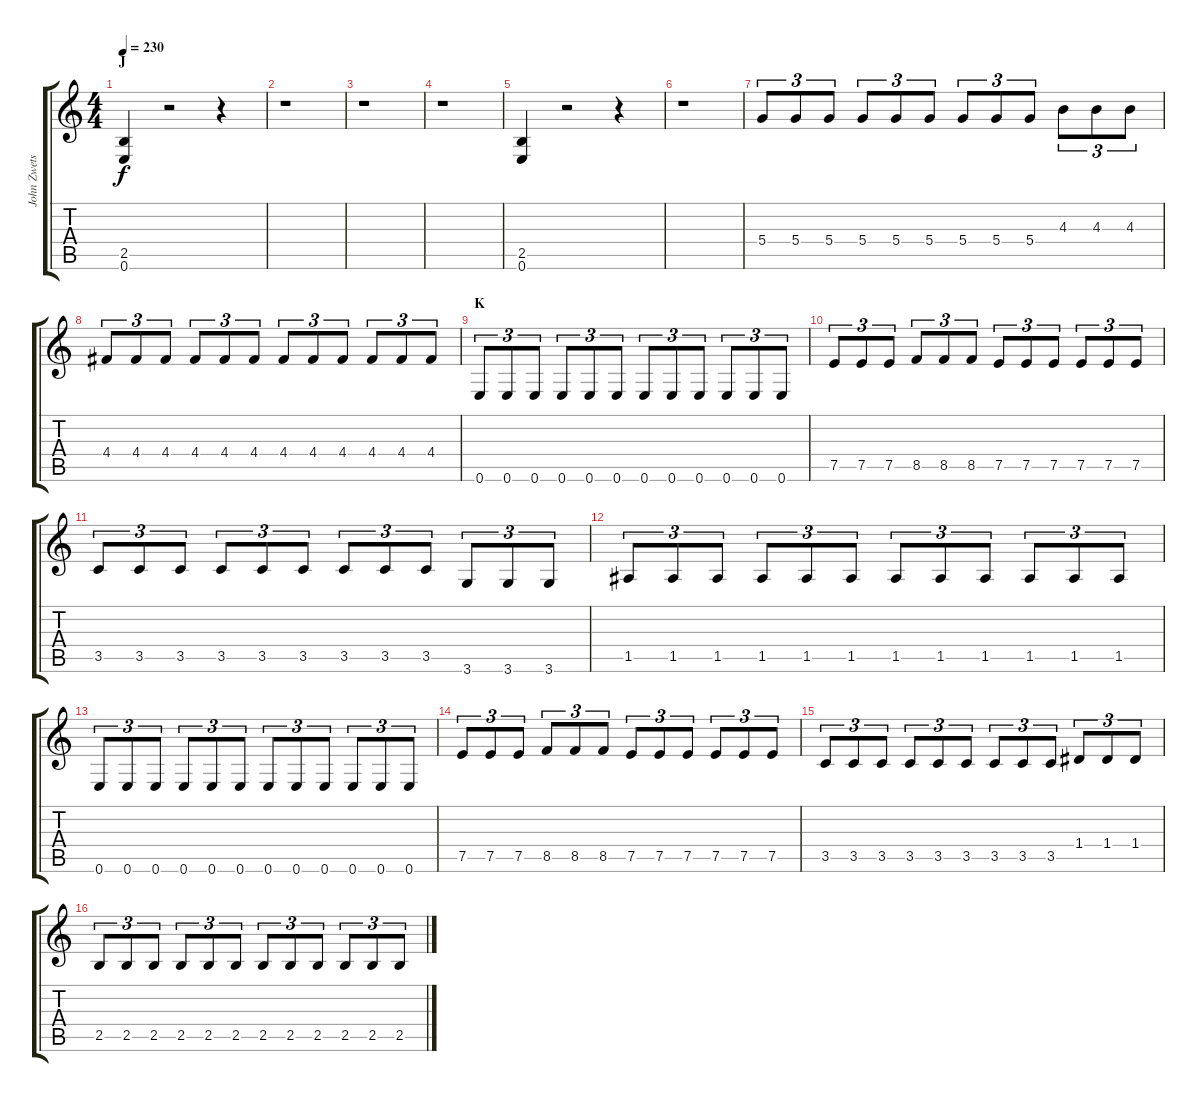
\track ("John Zwetsloot" "John Zwets") {instrument distortionguitar}
\staff {score tabs}
\tuning (E4 B3 G3 D3 A2 E2) {hide}
\ts (4 4)
\section ("" "J")
\tempo 230
\clef g2
\ks c
(2.5 0.6).4{dy f} r.2 r.4 |
r.1 |
r.1 |
r.1 |
(2.5 0.6).4 r.2 r.4 |
r.1 |
5.4.8{tu (3 2)} 5.4.8{tu (3 2)} 5.4.8{tu (3 2)} 5.4.8{tu (3 2)} 5.4.8{tu (3 2)} 5.4.8{tu (3 2)} 5.4.8{tu (3 2)} 5.4.8{tu (3 2)} 5.4.8{tu (3 2)} 4.3.8{tu (3 2)} 4.3.8{tu (3 2)} 4.3.8{tu (3 2)} |
4.4.8{tu (3 2)} 4.4.8{tu (3 2)} 4.4.8{tu (3 2)} 4.4.8{tu (3 2)} 4.4.8{tu (3 2)} 4.4.8{tu (3 2)} 4.4.8{tu (3 2)} 4.4.8{tu (3 2)} 4.4.8{tu (3 2)} 4.4.8{tu (3 2)} 4.4.8{tu (3 2)} 4.4.8{tu (3 2)} |
\section ("" "K")
0.6.8{tu (3 2)} 0.6.8{tu (3 2)} 0.6.8{tu (3 2)} 0.6.8{tu (3 2)} 0.6.8{tu (3 2)} 0.6.8{tu (3 2)} 0.6.8{tu (3 2)} 0.6.8{tu (3 2)} 0.6.8{tu (3 2)} 0.6.8{tu (3 2)} 0.6.8{tu (3 2)} 0.6.8{tu (3 2)} |
7.5.8{tu (3 2)} 7.5.8{tu (3 2)} 7.5.8{tu (3 2)} 8.5.8{tu (3 2)} 8.5.8{tu (3 2)} 8.5.8{tu (3 2)} 7.5.8{tu (3 2)} 7.5.8{tu (3 2)} 7.5.8{tu (3 2)} 7.5.8{tu (3 2)} 7.5.8{tu (3 2)} 7.5.8{tu (3 2)} |
3.5.8{tu (3 2)} 3.5.8{tu (3 2)} 3.5.8{tu (3 2)} 3.5.8{tu (3 2)} 3.5.8{tu (3 2)} 3.5.8{tu (3 2)} 3.5.8{tu (3 2)} 3.5.8{tu (3 2)} 3.5.8{tu (3 2)} 3.6.8{tu (3 2)} 3.6.8{tu (3 2)} 3.6.8{tu (3 2)} |
1.5.8{tu (3 2)} 1.5.8{tu (3 2)} 1.5.8{tu (3 2)} 1.5.8{tu (3 2)} 1.5.8{tu (3 2)} 1.5.8{tu (3 2)} 1.5.8{tu (3 2)} 1.5.8{tu (3 2)} 1.5.8{tu (3 2)} 1.5.8{tu (3 2)} 1.5.8{tu (3 2)} 1.5.8{tu (3 2)} |
0.6.8{tu (3 2)} 0.6.8{tu (3 2)} 0.6.8{tu (3 2)} 0.6.8{tu (3 2)} 0.6.8{tu (3 2)} 0.6.8{tu (3 2)} 0.6.8{tu (3 2)} 0.6.8{tu (3 2)} 0.6.8{tu (3 2)} 0.6.8{tu (3 2)} 0.6.8{tu (3 2)} 0.6.8{tu (3 2)} |
7.5.8{tu (3 2)} 7.5.8{tu (3 2)} 7.5.8{tu (3 2)} 8.5.8{tu (3 2)} 8.5.8{tu (3 2)} 8.5.8{tu (3 2)} 7.5.8{tu (3 2)} 7.5.8{tu (3 2)} 7.5.8{tu (3 2)} 7.5.8{tu (3 2)} 7.5.8{tu (3 2)} 7.5.8{tu (3 2)} |
3.5.8{tu (3 2)} 3.5.8{tu (3 2)} 3.5.8{tu (3 2)} 3.5.8{tu (3 2)} 3.5.8{tu (3 2)} 3.5.8{tu (3 2)} 3.5.8{tu (3 2)} 3.5.8{tu (3 2)} 3.5.8{tu (3 2)} 1.4.8{tu (3 2)} 1.4.8{tu (3 2)} 1.4.8{tu (3 2)} |
2.5.8{tu (3 2)} 2.5.8{tu (3 2)} 2.5.8{tu (3 2)} 2.5.8{tu (3 2)} 2.5.8{tu (3 2)} 2.5.8{tu (3 2)} 2.5.8{tu (3 2)} 2.5.8{tu (3 2)} 2.5.8{tu (3 2)} 2.5.8{tu (3 2)} 2.5.8{tu (3 2)} 2.5.8{tu (3 2)}
